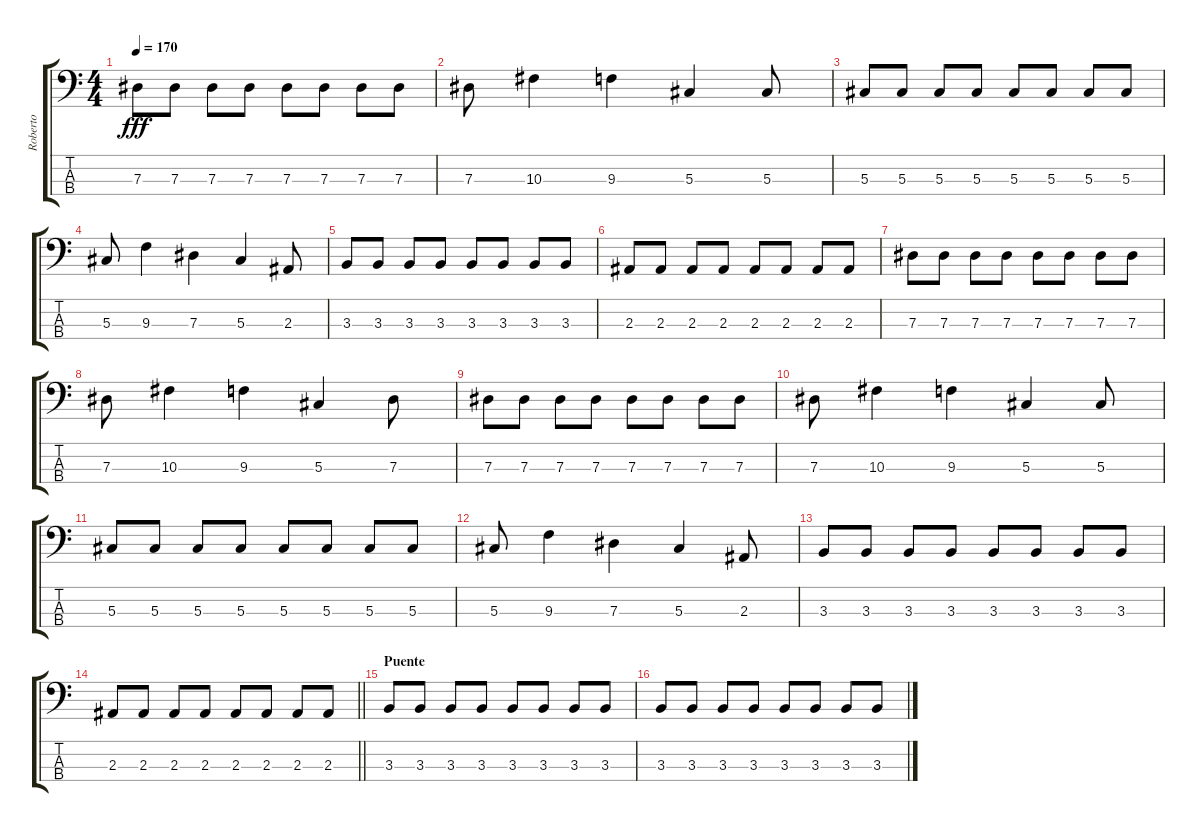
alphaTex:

\track ("Roberto" "Roberto") {instrument electricbassfinger}
\staff {score tabs}
\tuning (Gb2 Db2 Ab1 Eb1) {hide}
\ts (4 4)
\tempo 170
\clef f4
\ks c
7.3.8{dy fff} 7.3.8 7.3.8 7.3.8 7.3.8 7.3.8 7.3.8 7.3.8 |
7.3.8 10.3.4 9.3.4 5.3.4 5.3.8 |
5.3.8 5.3.8 5.3.8 5.3.8 5.3.8 5.3.8 5.3.8 5.3.8 |
5.3.8 9.3.4 7.3.4 5.3.4 2.3.8 |
3.3.8 3.3.8 3.3.8 3.3.8 3.3.8 3.3.8 3.3.8 3.3.8 |
2.3.8 2.3.8 2.3.8 2.3.8 2.3.8 2.3.8 2.3.8 2.3.8 |
7.3.8 7.3.8 7.3.8 7.3.8 7.3.8 7.3.8 7.3.8 7.3.8 |
7.3.8 10.3.4 9.3.4 5.3.4 7.3.8 |
7.3.8 7.3.8 7.3.8 7.3.8 7.3.8 7.3.8 7.3.8 7.3.8 |
7.3.8 10.3.4 9.3.4 5.3.4 5.3.8 |
5.3.8 5.3.8 5.3.8 5.3.8 5.3.8 5.3.8 5.3.8 5.3.8 |
5.3.8 9.3.4 7.3.4 5.3.4 2.3.8 |
3.3.8 3.3.8 3.3.8 3.3.8 3.3.8 3.3.8 3.3.8 3.3.8 |
\barLineRight lightlight
2.3.8 2.3.8 2.3.8 2.3.8 2.3.8 2.3.8 2.3.8 2.3.8 |
\section ("" "Puente")
3.3.8 3.3.8 3.3.8 3.3.8 3.3.8 3.3.8 3.3.8 3.3.8 |
3.3.8 3.3.8 3.3.8 3.3.8 3.3.8 3.3.8 3.3.8 3.3.8
